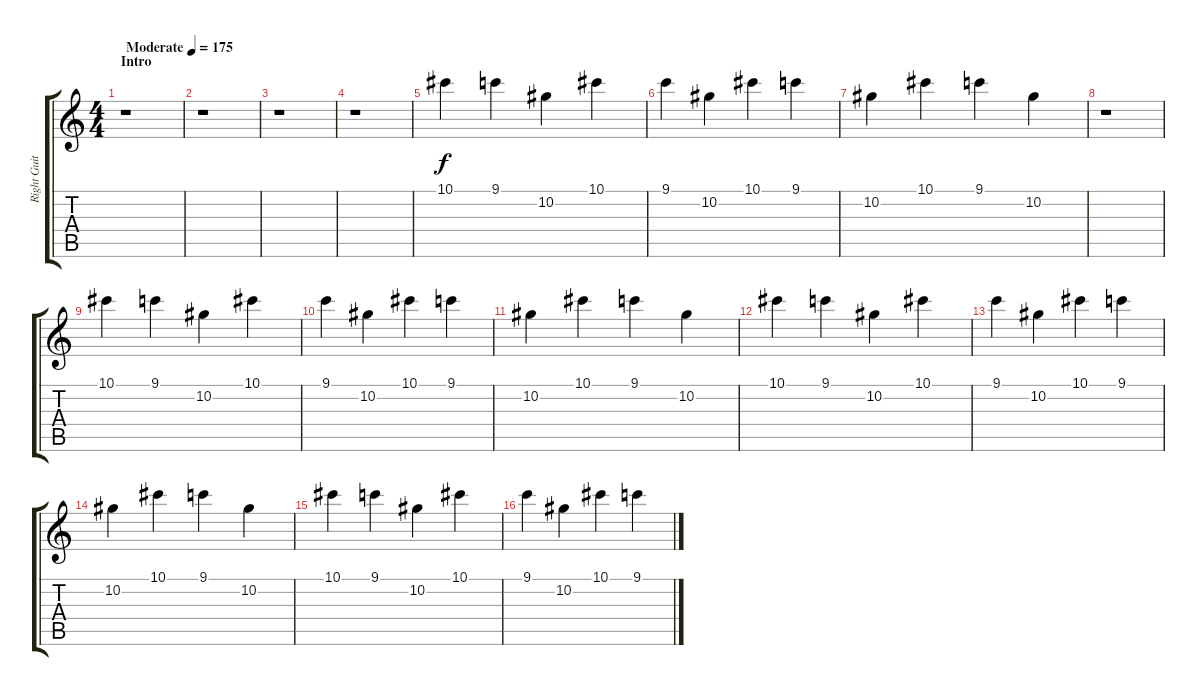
\track ("Right Guitar" "Right Guit") {instrument electricguitarclean}
\staff {score tabs}
\tuning (Eb4 Bb3 Gb3 Db3 Ab2 Db2) {hide}
\ts (4 4)
\section ("" "Intro")
\tempo (175 "Moderate")
\clef g2
\ks c
r.1{dy f instrument electricguitarclean} |
r.1 |
r.1 |
r.1 |
10.1.4 9.1.4 10.2.4 10.1.4 |
9.1.4 10.2.4 10.1.4 9.1.4 |
10.2.4 10.1.4 9.1.4 10.2.4 |
r.1 |
10.1.4 9.1.4 10.2.4 10.1.4 |
9.1.4 10.2.4 10.1.4 9.1.4 |
10.2.4 10.1.4 9.1.4 10.2.4 |
10.1.4 9.1.4 10.2.4 10.1.4 |
9.1.4 10.2.4 10.1.4 9.1.4 |
10.2.4 10.1.4 9.1.4 10.2.4 |
10.1.4 9.1.4 10.2.4 10.1.4 |
9.1.4 10.2.4 10.1.4 9.1.4
